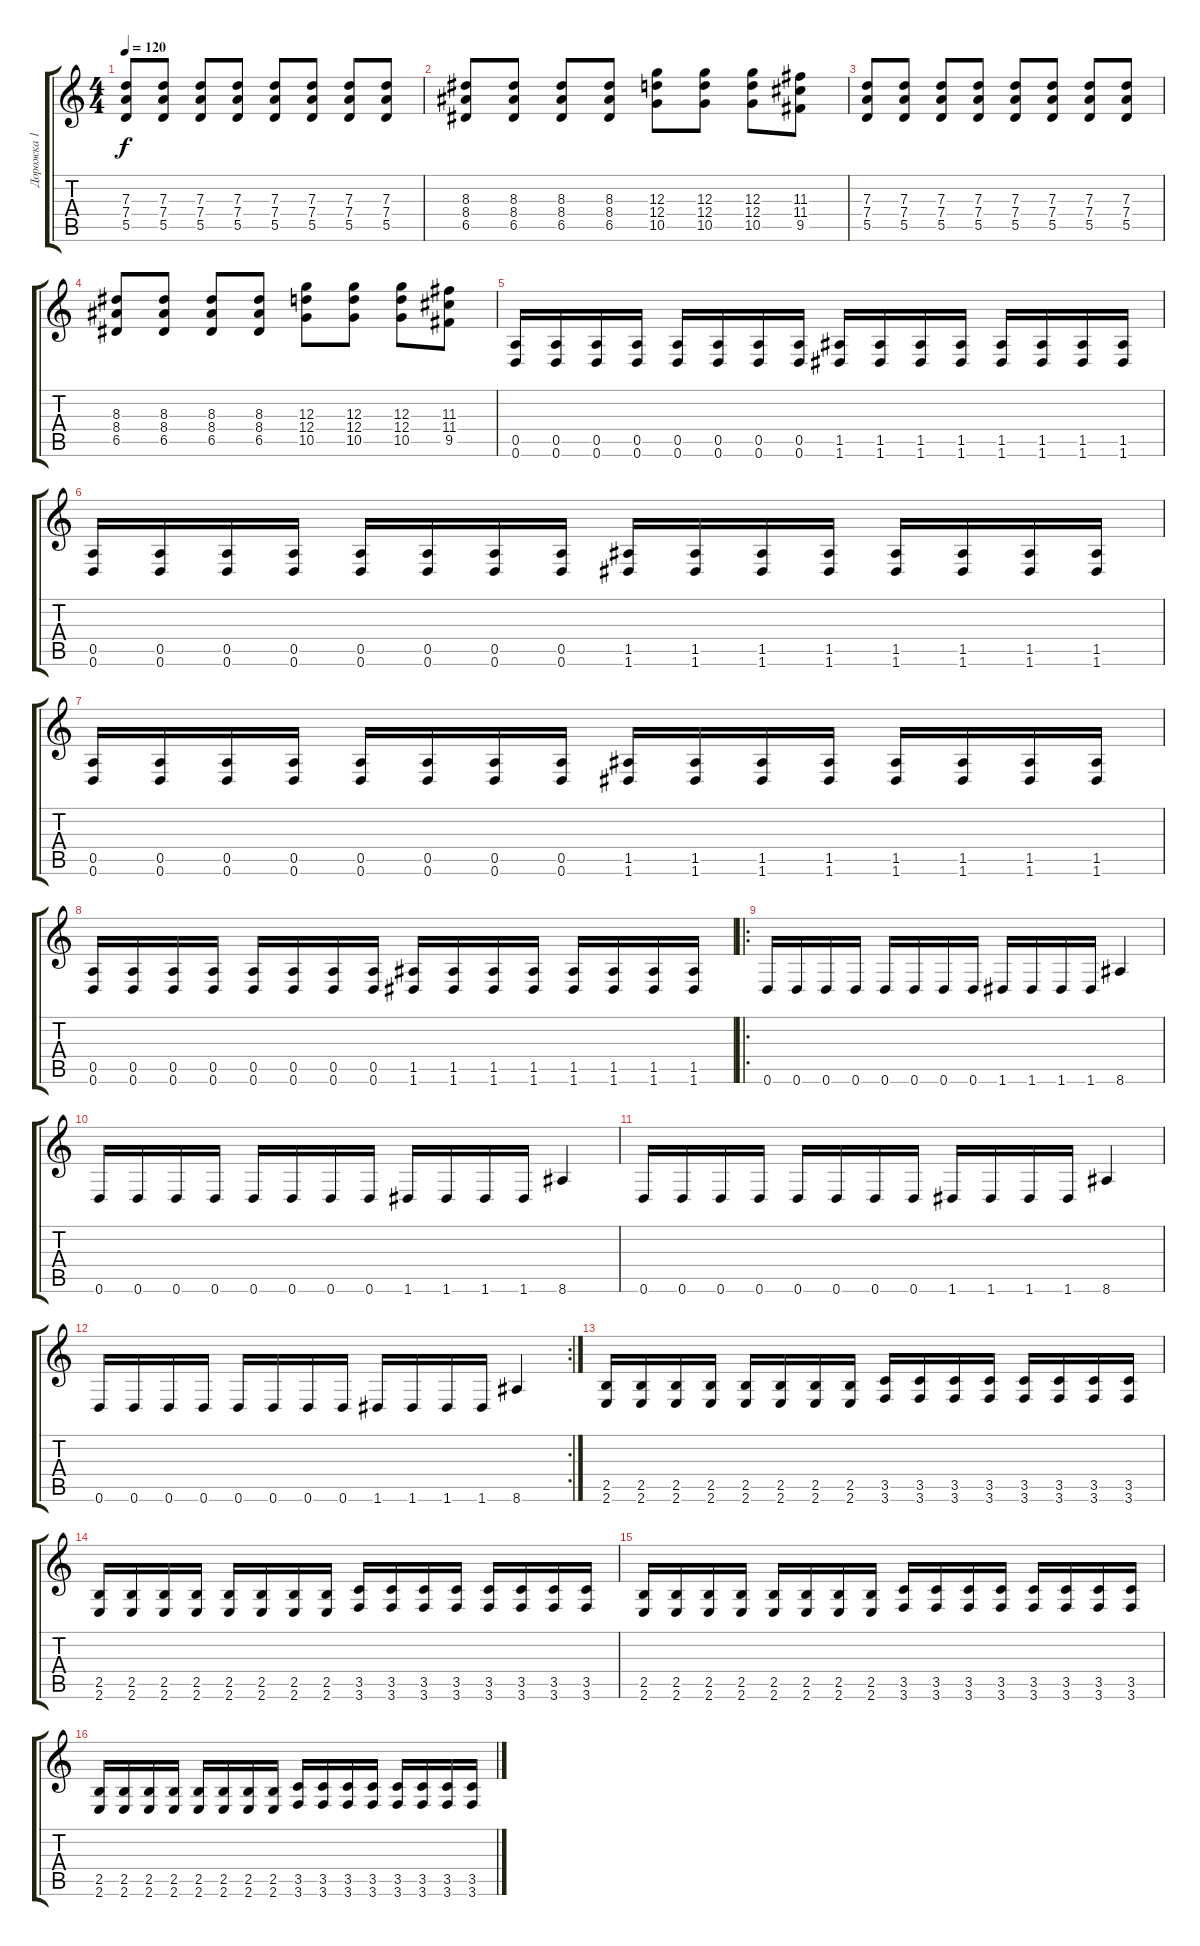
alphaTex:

\track ("Дорожка 1" "Дорожка 1") {instrument distortionguitar}
\staff {score tabs}
\tuning (E4 B3 G3 D3 A2 D2) {hide}
\ts (4 4)
\tempo 120
\clef g2
\ks c
(7.3 7.4 5.5).8{dy f} (7.3 7.4 5.5).8 (7.3 7.4 5.5).8 (7.3 7.4 5.5).8 (7.3 7.4 5.5).8 (7.3 7.4 5.5).8 (7.3 7.4 5.5).8 (7.3 7.4 5.5).8 |
(8.3 8.4 6.5).8 (8.3 8.4 6.5).8 (8.3 8.4 6.5).8 (8.3 8.4 6.5).8 (12.3 12.4 10.5).8 (12.3 12.4 10.5).8 (12.3 12.4 10.5).8 (11.3 11.4 9.5).8 |
(7.3 7.4 5.5).8 (7.3 7.4 5.5).8 (7.3 7.4 5.5).8 (7.3 7.4 5.5).8 (7.3 7.4 5.5).8 (7.3 7.4 5.5).8 (7.3 7.4 5.5).8 (7.3 7.4 5.5).8 |
(8.3 8.4 6.5).8 (8.3 8.4 6.5).8 (8.3 8.4 6.5).8 (8.3 8.4 6.5).8 (12.3 12.4 10.5).8 (12.3 12.4 10.5).8 (12.3 12.4 10.5).8 (11.3 11.4 9.5).8 |
(0.5 0.6).16 (0.5 0.6).16 (0.5 0.6).16 (0.5 0.6).16 (0.5 0.6).16 (0.5 0.6).16 (0.5 0.6).16 (0.5 0.6).16 (1.5 1.6).16 (1.5 1.6).16 (1.5 1.6).16 (1.5 1.6).16 (1.5 1.6).16 (1.5 1.6).16 (1.5 1.6).16 (1.5 1.6).16 |
(0.5 0.6).16 (0.5 0.6).16 (0.5 0.6).16 (0.5 0.6).16 (0.5 0.6).16 (0.5 0.6).16 (0.5 0.6).16 (0.5 0.6).16 (1.5 1.6).16 (1.5 1.6).16 (1.5 1.6).16 (1.5 1.6).16 (1.5 1.6).16 (1.5 1.6).16 (1.5 1.6).16 (1.5 1.6).16 |
(0.5 0.6).16 (0.5 0.6).16 (0.5 0.6).16 (0.5 0.6).16 (0.5 0.6).16 (0.5 0.6).16 (0.5 0.6).16 (0.5 0.6).16 (1.5 1.6).16 (1.5 1.6).16 (1.5 1.6).16 (1.5 1.6).16 (1.5 1.6).16 (1.5 1.6).16 (1.5 1.6).16 (1.5 1.6).16 |
(0.5 0.6).16 (0.5 0.6).16 (0.5 0.6).16 (0.5 0.6).16 (0.5 0.6).16 (0.5 0.6).16 (0.5 0.6).16 (0.5 0.6).16 (1.5 1.6).16 (1.5 1.6).16 (1.5 1.6).16 (1.5 1.6).16 (1.5 1.6).16 (1.5 1.6).16 (1.5 1.6).16 (1.5 1.6).16 |
\ro
0.6.16 0.6.16 0.6.16 0.6.16 0.6.16 0.6.16 0.6.16 0.6.16 1.6.16 1.6.16 1.6.16 1.6.16 8.6.4 |
0.6.16 0.6.16 0.6.16 0.6.16 0.6.16 0.6.16 0.6.16 0.6.16 1.6.16 1.6.16 1.6.16 1.6.16 8.6.4 |
0.6.16 0.6.16 0.6.16 0.6.16 0.6.16 0.6.16 0.6.16 0.6.16 1.6.16 1.6.16 1.6.16 1.6.16 8.6.4 |
\rc 2
0.6.16 0.6.16 0.6.16 0.6.16 0.6.16 0.6.16 0.6.16 0.6.16 1.6.16 1.6.16 1.6.16 1.6.16 8.6.4 |
(2.5 2.6).16 (2.5 2.6).16 (2.5 2.6).16 (2.5 2.6).16 (2.5 2.6).16 (2.5 2.6).16 (2.5 2.6).16 (2.5 2.6).16 (3.5 3.6).16 (3.5 3.6).16 (3.5 3.6).16 (3.5 3.6).16 (3.5 3.6).16 (3.5 3.6).16 (3.5 3.6).16 (3.5 3.6).16 |
(2.5 2.6).16 (2.5 2.6).16 (2.5 2.6).16 (2.5 2.6).16 (2.5 2.6).16 (2.5 2.6).16 (2.5 2.6).16 (2.5 2.6).16 (3.5 3.6).16 (3.5 3.6).16 (3.5 3.6).16 (3.5 3.6).16 (3.5 3.6).16 (3.5 3.6).16 (3.5 3.6).16 (3.5 3.6).16 |
(2.5 2.6).16 (2.5 2.6).16 (2.5 2.6).16 (2.5 2.6).16 (2.5 2.6).16 (2.5 2.6).16 (2.5 2.6).16 (2.5 2.6).16 (3.5 3.6).16 (3.5 3.6).16 (3.5 3.6).16 (3.5 3.6).16 (3.5 3.6).16 (3.5 3.6).16 (3.5 3.6).16 (3.5 3.6).16 |
(2.5 2.6).16 (2.5 2.6).16 (2.5 2.6).16 (2.5 2.6).16 (2.5 2.6).16 (2.5 2.6).16 (2.5 2.6).16 (2.5 2.6).16 (3.5 3.6).16 (3.5 3.6).16 (3.5 3.6).16 (3.5 3.6).16 (3.5 3.6).16 (3.5 3.6).16 (3.5 3.6).16 (3.5 3.6).16
